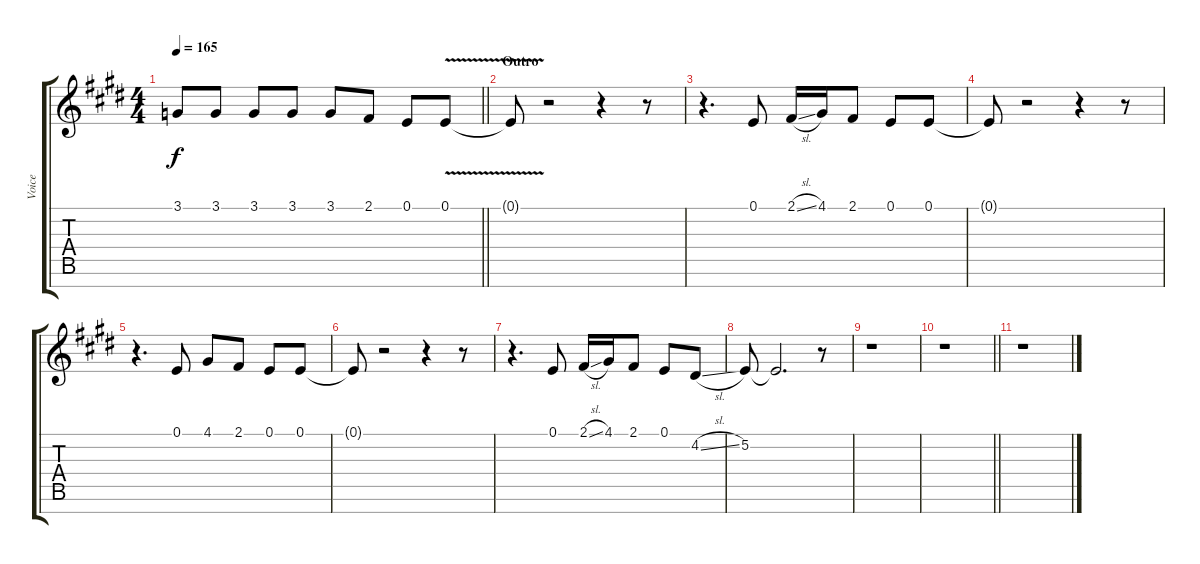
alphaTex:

\track ("Voice" "Voice") {instrument sopranosax}
\staff {score tabs}
\tuning (E4 B3 G3 D3 A2 E2 B1) {hide}
\ts (4 4)
\tempo 165
\clef g2
\barLineRight lightlight
\ks e
3.1.8{dy f} 3.1.8 3.1.8 3.1.8 3.1.8 2.1.8 0.1.8 0.1{v}.8 |
\section ("" "Outro")
0.1{t}.8 r.2 r.4 r.8 |
r.4{d} 0.1.8 2.1{sl}.16 4.1.16 2.1.8 0.1.8 0.1.8 |
0.1{t}.8 r.2 r.4 r.8 |
r.4{d} 0.1.8 4.1.8 2.1.8 0.1.8 0.1.8 |
0.1{t}.8 r.2 r.4 r.8 |
r.4{d} 0.1.8 2.1{sl}.16 4.1.16 2.1.8 0.1.8 4.2{sl}.8 |
5.2.8 5.2{t}.2{d volume 5} r.8 |
r.1 |
\barLineRight lightlight
r.1 |
r.1
